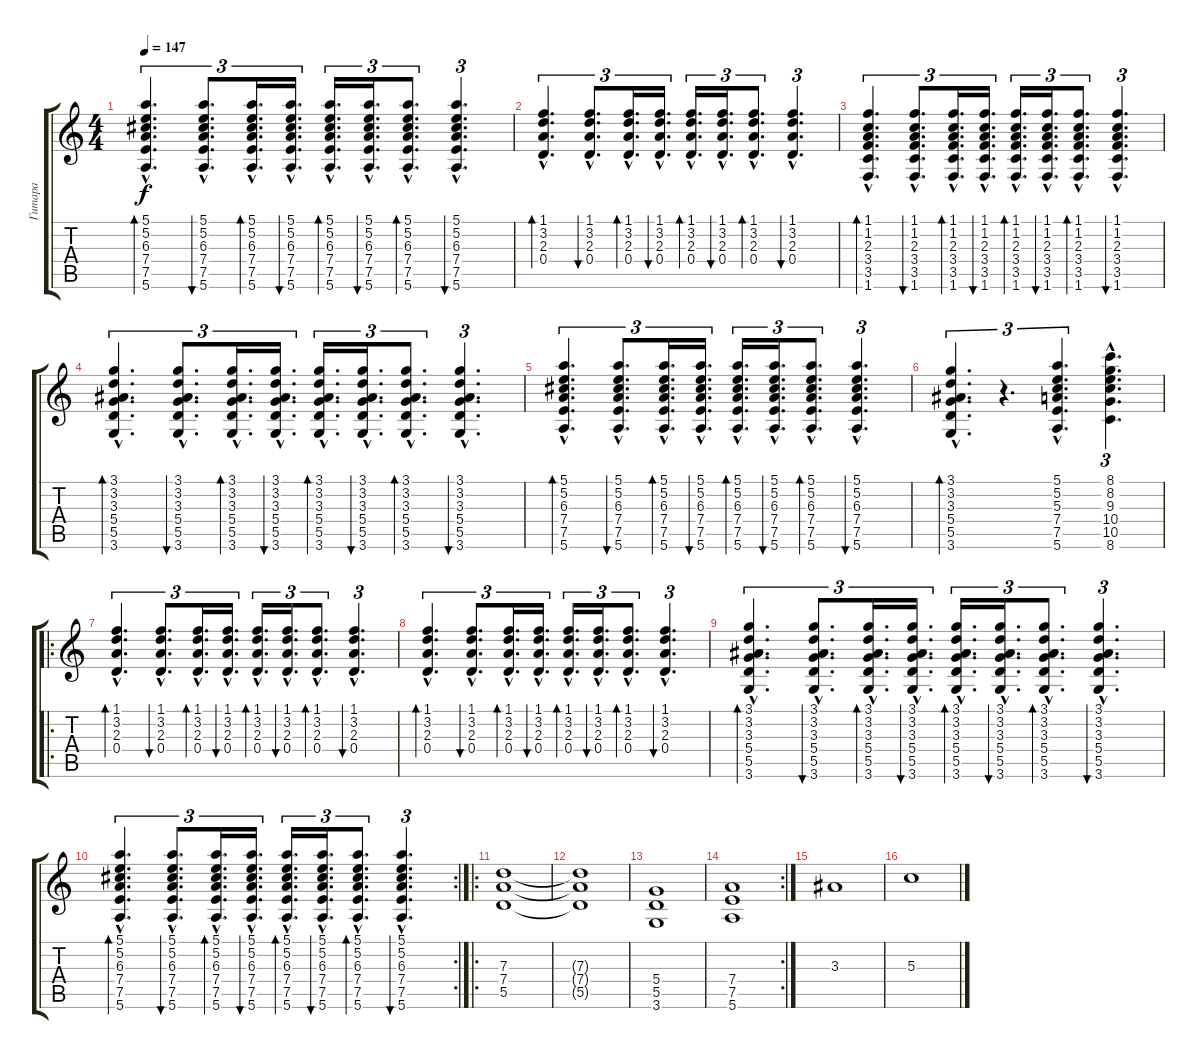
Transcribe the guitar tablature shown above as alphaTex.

\track ("Гитара" "Гитара") {instrument electricguitarjazz}
\staff {score tabs}
\tuning (E4 B3 G3 D3 A2 E2) {hide}
\ts (4 4)
\tempo 147
\clef g2
\ks c
(5.1{hac} 5.2{hac} 6.3{hac} 7.4{hac} 7.5{hac} 5.6{hac}).4{d tu (3 2) bd 30 dy f} (5.1{hac} 5.2{hac} 6.3{hac} 7.4{hac} 7.5{hac} 5.6{hac}).8{d tu (3 2) bu 30} (5.1{hac} 5.2{hac} 6.3{hac} 7.4{hac} 7.5{hac} 5.6{hac}).16{d tu (3 2) bd 30} (5.1{hac} 5.2{hac} 6.3{hac} 7.4{hac} 7.5{hac} 5.6{hac}).16{d tu (3 2) bu 30} (5.1{hac} 5.2{hac} 6.3{hac} 7.4{hac} 7.5{hac} 5.6{hac}).16{d tu (3 2) bd 30} (5.1{hac} 5.2{hac} 6.3{hac} 7.4{hac} 7.5{hac} 5.6{hac}).16{d tu (3 2) bu 30} (5.1{hac} 5.2{hac} 6.3{hac} 7.4{hac} 7.5{hac} 5.6{hac}).8{d tu (3 2) bd 30} (5.1{hac} 5.2{hac} 6.3{hac} 7.4{hac} 7.5{hac} 5.6{hac}).4{d tu (3 2) bu 30} |
(1.1{hac} 3.2{hac} 2.3{hac} 0.4{hac}).4{d tu (3 2) bd 30} (1.1{hac} 3.2{hac} 2.3{hac} 0.4{hac}).8{d tu (3 2) bu 30} (1.1{hac} 3.2{hac} 2.3{hac} 0.4{hac}).16{d tu (3 2) bd 30} (1.1{hac} 3.2{hac} 2.3{hac} 0.4{hac}).16{d tu (3 2) bu 30} (1.1{hac} 3.2{hac} 2.3{hac} 0.4{hac}).16{d tu (3 2) bd 30} (1.1{hac} 3.2{hac} 2.3{hac} 0.4{hac}).16{d tu (3 2) bu 30} (1.1{hac} 3.2{hac} 2.3{hac} 0.4{hac}).8{d tu (3 2) bd 30} (1.1{hac} 3.2{hac} 2.3{hac} 0.4{hac}).4{d tu (3 2) bu 30} |
(1.1{hac} 1.2{hac} 2.3{hac} 3.4{hac} 3.5{hac} 1.6{hac}).4{d tu (3 2) bd 30} (1.1{hac} 1.2{hac} 2.3{hac} 3.4{hac} 3.5{hac} 1.6{hac}).8{d tu (3 2) bu 30} (1.1{hac} 1.2{hac} 2.3{hac} 3.4{hac} 3.5{hac} 1.6{hac}).16{d tu (3 2) bd 30} (1.1{hac} 1.2{hac} 2.3{hac} 3.4{hac} 3.5{hac} 1.6{hac}).16{d tu (3 2) bu 30} (1.1{hac} 1.2{hac} 2.3{hac} 3.4{hac} 3.5{hac} 1.6{hac}).16{d tu (3 2) bd 30} (1.1{hac} 1.2{hac} 2.3{hac} 3.4{hac} 3.5{hac} 1.6{hac}).16{d tu (3 2) bu 30} (1.1{hac} 1.2{hac} 2.3{hac} 3.4{hac} 3.5{hac} 1.6{hac}).8{d tu (3 2) bd 30} (1.1{hac} 1.2{hac} 2.3{hac} 3.4{hac} 3.5{hac} 1.6{hac}).4{d tu (3 2) bu 30} |
(3.1{hac} 3.2{hac} 3.3{hac} 5.4{hac} 5.5{hac} 3.6{hac}).4{d tu (3 2) bd 30} (3.1{hac} 3.2{hac} 3.3{hac} 5.4{hac} 5.5{hac} 3.6{hac}).8{d tu (3 2) bu 30} (3.1{hac} 3.2{hac} 3.3{hac} 5.4{hac} 5.5{hac} 3.6{hac}).16{d tu (3 2) bd 30} (3.1{hac} 3.2{hac} 3.3{hac} 5.4{hac} 5.5{hac} 3.6{hac}).16{d tu (3 2) bu 30} (3.1{hac} 3.2{hac} 3.3{hac} 5.4{hac} 5.5{hac} 3.6{hac}).16{d tu (3 2) bd 30} (3.1{hac} 3.2{hac} 3.3{hac} 5.4{hac} 5.5{hac} 3.6{hac}).16{d tu (3 2) bu 30} (3.1{hac} 3.2{hac} 3.3{hac} 5.4{hac} 5.5{hac} 3.6{hac}).8{d tu (3 2) bd 30} (3.1{hac} 3.2{hac} 3.3{hac} 5.4{hac} 5.5{hac} 3.6{hac}).4{d tu (3 2) bu 30} |
(5.1{hac} 5.2{hac} 6.3{hac} 7.4{hac} 7.5{hac} 5.6{hac}).4{d tu (3 2) bd 30} (5.1{hac} 5.2{hac} 6.3{hac} 7.4{hac} 7.5{hac} 5.6{hac}).8{d tu (3 2) bu 30} (5.1{hac} 5.2{hac} 6.3{hac} 7.4{hac} 7.5{hac} 5.6{hac}).16{d tu (3 2) bd 30} (5.1{hac} 5.2{hac} 6.3{hac} 7.4{hac} 7.5{hac} 5.6{hac}).16{d tu (3 2) bu 30} (5.1{hac} 5.2{hac} 6.3{hac} 7.4{hac} 7.5{hac} 5.6{hac}).16{d tu (3 2) bd 30} (5.1{hac} 5.2{hac} 6.3{hac} 7.4{hac} 7.5{hac} 5.6{hac}).16{d tu (3 2) bu 30} (5.1{hac} 5.2{hac} 6.3{hac} 7.4{hac} 7.5{hac} 5.6{hac}).8{d tu (3 2) bd 30} (5.1{hac} 5.2{hac} 6.3{hac} 7.4{hac} 7.5{hac} 5.6{hac}).4{d tu (3 2) bu 30} |
(3.1{hac} 3.2{hac} 3.3{hac} 5.4{hac} 5.5{hac} 3.6{hac}).4{d tu (3 2) bd 30} r.4{d tu (3 2)} (5.1{hac} 5.2{hac} 5.3{hac} 7.4{hac} 7.5{hac} 5.6{hac}).4{d tu (3 2)} (8.1{hac} 8.2{hac} 9.3{hac} 10.4{hac} 10.5{hac} 8.6{hac}).4{d tu (3 2)} |
\ro
(1.1{hac} 3.2{hac} 2.3{hac} 0.4{hac}).4{d tu (3 2) bd 30} (1.1{hac} 3.2{hac} 2.3{hac} 0.4{hac}).8{d tu (3 2) bu 30} (1.1{hac} 3.2{hac} 2.3{hac} 0.4{hac}).16{d tu (3 2) bd 30} (1.1{hac} 3.2{hac} 2.3{hac} 0.4{hac}).16{d tu (3 2) bu 30} (1.1{hac} 3.2{hac} 2.3{hac} 0.4{hac}).16{d tu (3 2) bd 30} (1.1{hac} 3.2{hac} 2.3{hac} 0.4{hac}).16{d tu (3 2) bu 30} (1.1{hac} 3.2{hac} 2.3{hac} 0.4{hac}).8{d tu (3 2) bd 30} (1.1{hac} 3.2{hac} 2.3{hac} 0.4{hac}).4{d tu (3 2) bu 30} |
(1.1{hac} 3.2{hac} 2.3{hac} 0.4{hac}).4{d tu (3 2) bd 30} (1.1{hac} 3.2{hac} 2.3{hac} 0.4{hac}).8{d tu (3 2) bu 30} (1.1{hac} 3.2{hac} 2.3{hac} 0.4{hac}).16{d tu (3 2) bd 30} (1.1{hac} 3.2{hac} 2.3{hac} 0.4{hac}).16{d tu (3 2) bu 30} (1.1{hac} 3.2{hac} 2.3{hac} 0.4{hac}).16{d tu (3 2) bd 30} (1.1{hac} 3.2{hac} 2.3{hac} 0.4{hac}).16{d tu (3 2) bu 30} (1.1{hac} 3.2{hac} 2.3{hac} 0.4{hac}).8{d tu (3 2) bd 30} (1.1{hac} 3.2{hac} 2.3{hac} 0.4{hac}).4{d tu (3 2) bu 30} |
(3.1{hac} 3.2{hac} 3.3{hac} 5.4{hac} 5.5{hac} 3.6{hac}).4{d tu (3 2) bd 30} (3.1{hac} 3.2{hac} 3.3{hac} 5.4{hac} 5.5{hac} 3.6{hac}).8{d tu (3 2) bu 30} (3.1{hac} 3.2{hac} 3.3{hac} 5.4{hac} 5.5{hac} 3.6{hac}).16{d tu (3 2) bd 30} (3.1{hac} 3.2{hac} 3.3{hac} 5.4{hac} 5.5{hac} 3.6{hac}).16{d tu (3 2) bu 30} (3.1{hac} 3.2{hac} 3.3{hac} 5.4{hac} 5.5{hac} 3.6{hac}).16{d tu (3 2) bd 30} (3.1{hac} 3.2{hac} 3.3{hac} 5.4{hac} 5.5{hac} 3.6{hac}).16{d tu (3 2) bu 30} (3.1{hac} 3.2{hac} 3.3{hac} 5.4{hac} 5.5{hac} 3.6{hac}).8{d tu (3 2) bd 30} (3.1{hac} 3.2{hac} 3.3{hac} 5.4{hac} 5.5{hac} 3.6{hac}).4{d tu (3 2) bu 30} |
\rc 2
(5.1{hac} 5.2{hac} 6.3{hac} 7.4{hac} 7.5{hac} 5.6{hac}).4{d tu (3 2) bd 30} (5.1{hac} 5.2{hac} 6.3{hac} 7.4{hac} 7.5{hac} 5.6{hac}).8{d tu (3 2) bu 30} (5.1{hac} 5.2{hac} 6.3{hac} 7.4{hac} 7.5{hac} 5.6{hac}).16{d tu (3 2) bd 30} (5.1{hac} 5.2{hac} 6.3{hac} 7.4{hac} 7.5{hac} 5.6{hac}).16{d tu (3 2) bu 30} (5.1{hac} 5.2{hac} 6.3{hac} 7.4{hac} 7.5{hac} 5.6{hac}).16{d tu (3 2) bd 30} (5.1{hac} 5.2{hac} 6.3{hac} 7.4{hac} 7.5{hac} 5.6{hac}).16{d tu (3 2) bu 30} (5.1{hac} 5.2{hac} 6.3{hac} 7.4{hac} 7.5{hac} 5.6{hac}).8{d tu (3 2) bd 30} (5.1{hac} 5.2{hac} 6.3{hac} 7.4{hac} 7.5{hac} 5.6{hac}).4{d tu (3 2) bu 30} |
\ro
(7.3 7.4 5.5).1{instrument overdrivenguitar} |
(7.3{t} 7.4{t} 5.5{t}).1 |
(5.4 5.5 3.6).1 |
\rc 2
(7.4 7.5 5.6).1 |
3.3.1{volume 11 instrument distortionguitar} |
5.3.1
